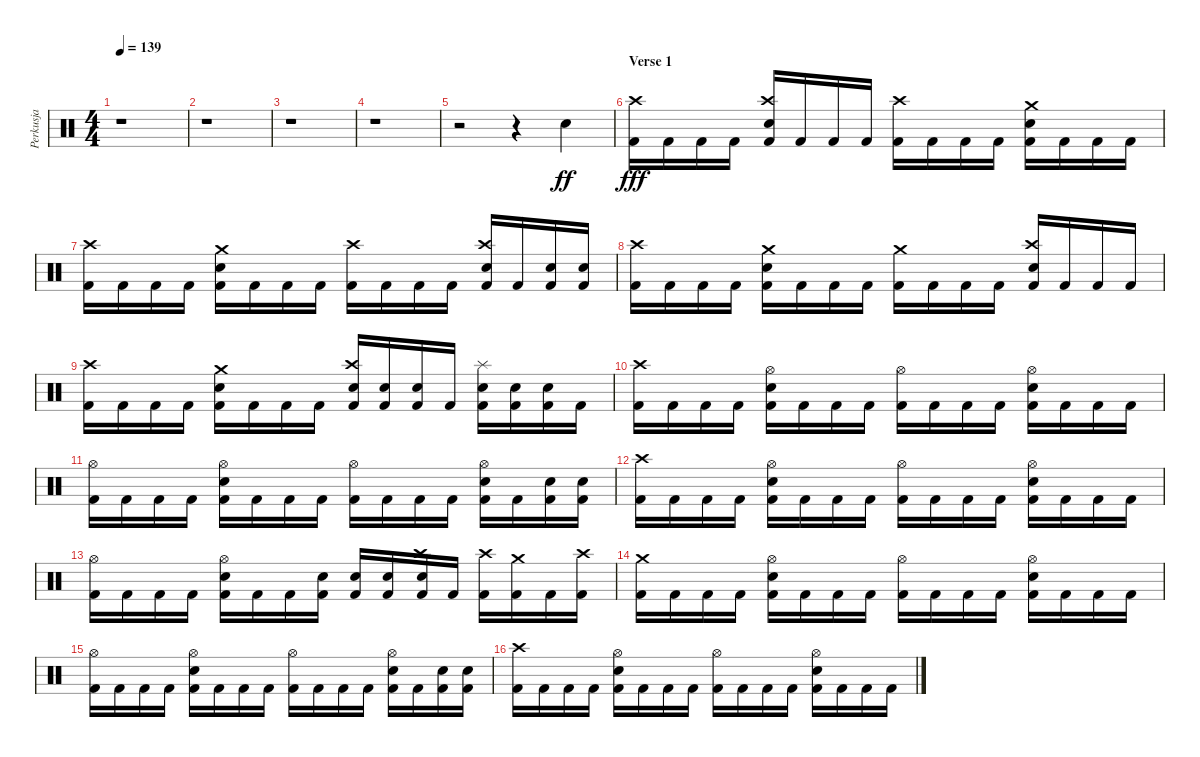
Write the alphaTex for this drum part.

\track ("Perkusja" "Perkusja") {instrument percussion}
\staff {score}
\articulation defaults
\ts (4 4)
\tempo 139
\clef neutral
\ks c
r.1{dy fff} |
r.1 |
r.1 |
r.1 |
r.2 r.4 "Snare (hit) 2".4{dy ff} |
\section ("" "Verse 1")
("Crash high (hit)" "Kick (hit) 2").16{dy fff} "Kick (hit) 2".16 "Kick (hit) 2".16 "Kick (hit) 2".16 ("Crash high (hit)" "Snare (hit) 2" "Kick (hit) 2").16 "Kick (hit) 2".16 "Kick (hit) 2".16 "Kick (hit) 2".16 ("Crash high (hit)" "Kick (hit) 2").16 "Kick (hit) 2".16 "Kick (hit) 2".16 "Kick (hit) 2".16 ("Crash medium (hit)" "Snare (hit) 2" "Kick (hit) 2").16 "Kick (hit) 2".16 "Kick (hit) 2".16 "Kick (hit) 2".16 |
("Crash high (hit)" "Kick (hit) 2").16 "Kick (hit) 2".16 "Kick (hit) 2".16 "Kick (hit) 2".16 ("Crash medium (hit)" "Snare (hit) 2" "Kick (hit) 2").16 "Kick (hit) 2".16 "Kick (hit) 2".16 "Kick (hit) 2".16 ("Crash high (hit)" "Kick (hit) 2").16 "Kick (hit) 2".16 "Kick (hit) 2".16 "Kick (hit) 2".16 ("Crash high (hit)" "Snare (hit) 2" "Kick (hit) 2").16 "Kick (hit) 2".16 ("Snare (hit) 2" "Kick (hit) 2").16 ("Snare (hit) 2" "Kick (hit) 2").16 |
("Crash high (hit)" "Kick (hit) 2").16 "Kick (hit) 2".16 "Kick (hit) 2".16 "Kick (hit) 2".16 ("Crash medium (hit)" "Snare (hit) 2" "Kick (hit) 2").16 "Kick (hit) 2".16 "Kick (hit) 2".16 "Kick (hit) 2".16 ("Crash medium (hit)" "Kick (hit) 2").16 "Kick (hit) 2".16 "Kick (hit) 2".16 "Kick (hit) 2".16 ("Crash high (hit)" "Snare (hit) 2" "Kick (hit) 2").16 "Kick (hit) 2".16 "Kick (hit) 2".16 "Kick (hit) 2".16 |
("Crash high (hit)" "Kick (hit) 2").16 "Kick (hit) 2".16 "Kick (hit) 2".16 "Kick (hit) 2".16 ("Crash medium (hit)" "Snare (hit) 2" "Kick (hit) 2").16 "Kick (hit) 2".16 "Kick (hit) 2".16 "Kick (hit) 2".16 ("Crash high (hit)" "Snare (hit) 2" "Kick (hit) 2").16 ("Snare (hit) 2" "Kick (hit) 2").16 ("Snare (hit) 2" "Kick (hit) 2").16 "Kick (hit) 2".16 ("Splash (hit)" "Snare (hit) 2" "Kick (hit) 2").16 ("Snare (hit) 2" "Kick (hit) 2").16 ("Snare (hit) 2" "Kick (hit) 2").16 "Kick (hit) 2".16 |
("Crash high (hit)" "Kick (hit) 2").16 "Kick (hit) 2".16 "Kick (hit) 2".16 "Kick (hit) 2".16 ("Hi-Hat (open)" "Snare (hit) 2" "Kick (hit) 2").16 "Kick (hit) 2".16 "Kick (hit) 2".16 "Kick (hit) 2".16 ("Hi-Hat (open)" "Kick (hit) 2").16 "Kick (hit) 2".16 "Kick (hit) 2".16 "Kick (hit) 2".16 ("Hi-Hat (open)" "Snare (hit) 2" "Kick (hit) 2").16 "Kick (hit) 2".16 "Kick (hit) 2".16 "Kick (hit) 2".16 |
("Hi-Hat (open)" "Kick (hit) 2").16 "Kick (hit) 2".16 "Kick (hit) 2".16 "Kick (hit) 2".16 ("Hi-Hat (open)" "Snare (hit) 2" "Kick (hit) 2").16 "Kick (hit) 2".16 "Kick (hit) 2".16 "Kick (hit) 2".16 ("Hi-Hat (open)" "Kick (hit) 2").16 "Kick (hit) 2".16 "Kick (hit) 2".16 "Kick (hit) 2".16 ("Hi-Hat (open)" "Snare (hit) 2" "Kick (hit) 2").16 "Kick (hit) 2".16 ("Snare (hit) 2" "Kick (hit) 2").16 ("Snare (hit) 2" "Kick (hit) 2").16 |
("Crash high (hit)" "Kick (hit) 2").16 "Kick (hit) 2".16 "Kick (hit) 2".16 "Kick (hit) 2".16 ("Hi-Hat (open)" "Snare (hit) 2" "Kick (hit) 2").16 "Kick (hit) 2".16 "Kick (hit) 2".16 "Kick (hit) 2".16 ("Hi-Hat (open)" "Kick (hit) 2").16 "Kick (hit) 2".16 "Kick (hit) 2".16 "Kick (hit) 2".16 ("Hi-Hat (open)" "Snare (hit) 2" "Kick (hit) 2").16 "Kick (hit) 2".16 "Kick (hit) 2".16 "Kick (hit) 2".16 |
("Hi-Hat (open)" "Kick (hit) 2").16 "Kick (hit) 2".16 "Kick (hit) 2".16 "Kick (hit) 2".16 ("Hi-Hat (open)" "Snare (hit) 2" "Kick (hit) 2").16 "Kick (hit) 2".16 "Kick (hit) 2".16 ("Snare (hit) 2" "Kick (hit) 2").16 ("Snare (hit) 2" "Kick (hit) 2").16 ("Snare (hit) 2" "Kick (hit) 2").16 ("Crash high (hit)" "Snare (hit) 2" "Kick (hit) 2").16 "Kick (hit) 2".16 ("Crash high (hit)" "Kick (hit) 2").16 ("Crash medium (hit)" "Kick (hit) 2").16 "Kick (hit) 2".16 ("Crash high (hit)" "Kick (hit) 2").16 |
("Crash medium (hit)" "Kick (hit) 2").16 "Kick (hit) 2".16 "Kick (hit) 2".16 "Kick (hit) 2".16 ("Hi-Hat (open)" "Snare (hit) 2" "Kick (hit) 2").16 "Kick (hit) 2".16 "Kick (hit) 2".16 "Kick (hit) 2".16 ("Hi-Hat (open)" "Kick (hit) 2").16 "Kick (hit) 2".16 "Kick (hit) 2".16 "Kick (hit) 2".16 ("Hi-Hat (open)" "Snare (hit) 2" "Kick (hit) 2").16 "Kick (hit) 2".16 "Kick (hit) 2".16 "Kick (hit) 2".16 |
("Hi-Hat (open)" "Kick (hit) 2").16 "Kick (hit) 2".16 "Kick (hit) 2".16 "Kick (hit) 2".16 ("Hi-Hat (open)" "Snare (hit) 2" "Kick (hit) 2").16 "Kick (hit) 2".16 "Kick (hit) 2".16 "Kick (hit) 2".16 ("Hi-Hat (open)" "Kick (hit) 2").16 "Kick (hit) 2".16 "Kick (hit) 2".16 "Kick (hit) 2".16 ("Hi-Hat (open)" "Snare (hit) 2" "Kick (hit) 2").16 "Kick (hit) 2".16 ("Snare (hit) 2" "Kick (hit) 2").16 ("Snare (hit) 2" "Kick (hit) 2").16 |
("Crash high (hit)" "Kick (hit) 2").16 "Kick (hit) 2".16 "Kick (hit) 2".16 "Kick (hit) 2".16 ("Hi-Hat (open)" "Snare (hit) 2" "Kick (hit) 2").16 "Kick (hit) 2".16 "Kick (hit) 2".16 "Kick (hit) 2".16 ("Hi-Hat (open)" "Kick (hit) 2").16 "Kick (hit) 2".16 "Kick (hit) 2".16 "Kick (hit) 2".16 ("Hi-Hat (open)" "Snare (hit) 2" "Kick (hit) 2").16 "Kick (hit) 2".16 "Kick (hit) 2".16 "Kick (hit) 2".16
